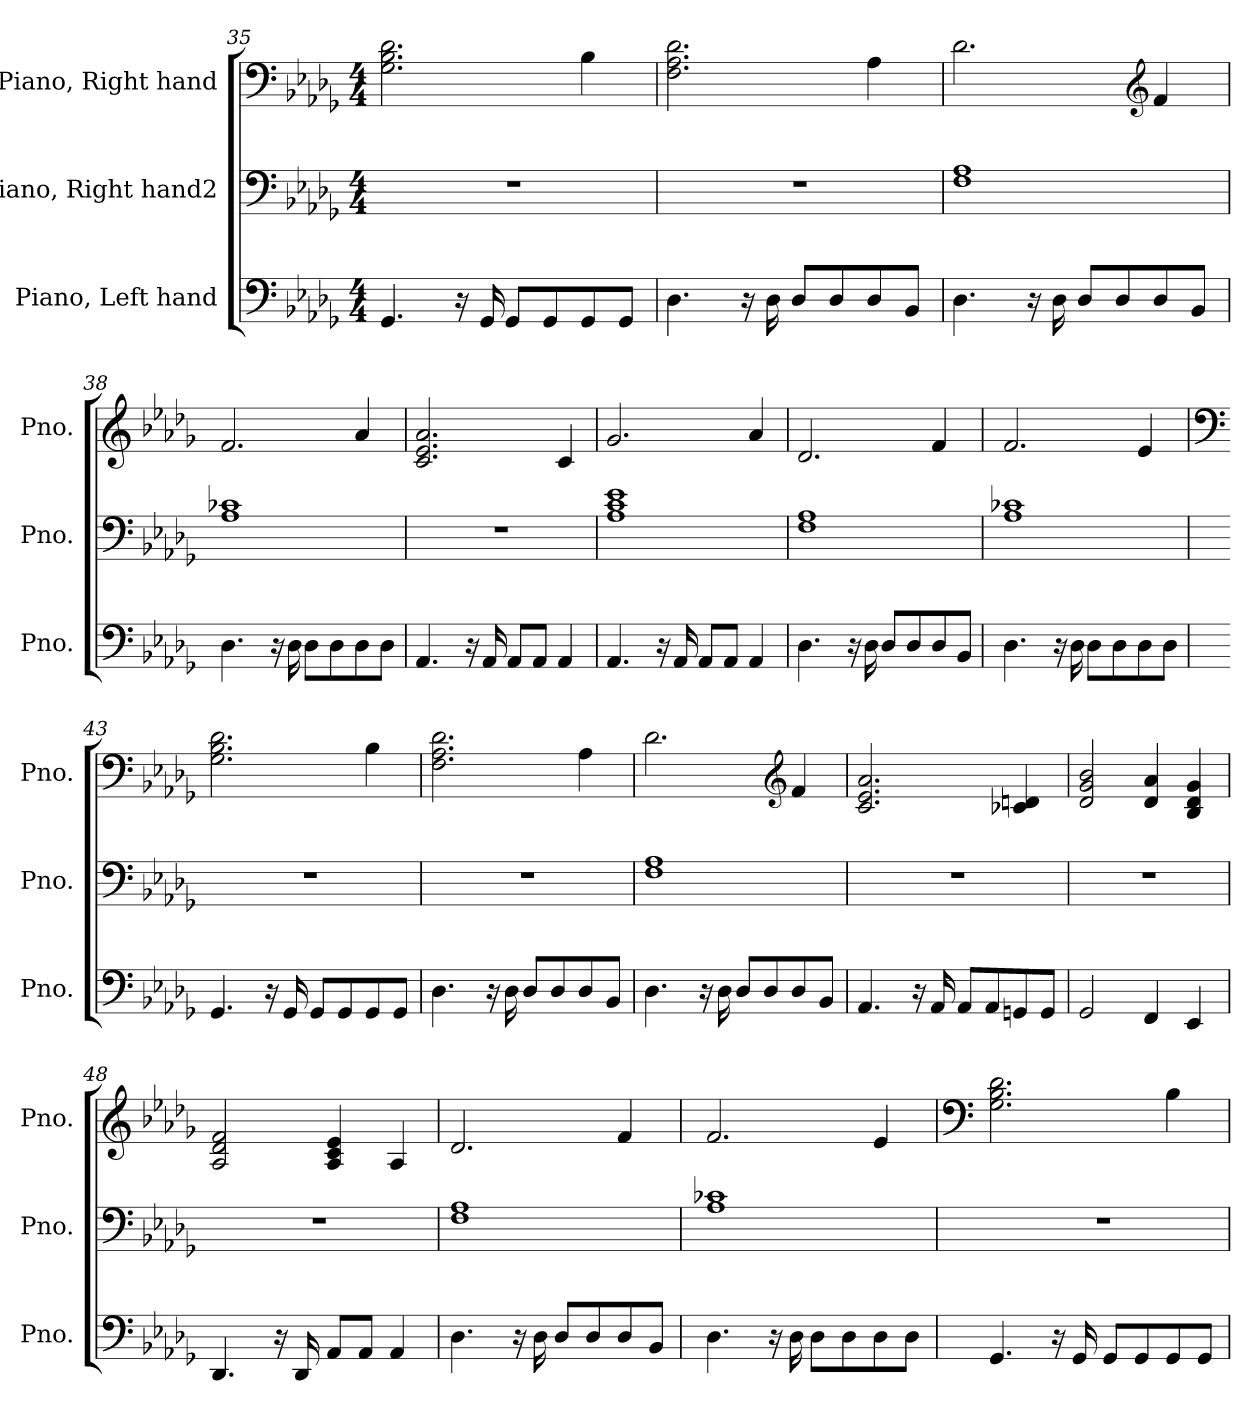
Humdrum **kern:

**kern	**kern	**kern
*part3	*part2	*part1
*staff3	*staff2	*staff1
*I"Piano, Left hand	*I"Piano, Right hand2	*I"Piano, Right hand
*I'Pno.	*I'Pno.	*I'Pno.
!!LO:LB:g=z
*clefF4	*clefF4	*clefF4
*k[b-e-a-d-g-]	*k[b-e-a-d-g-]	*k[b-e-a-d-g-]
*M4/4	*M4/4	*M4/4
=35	=35	=35
4.GG-/	1r	2.G-\ 2.B-\ 2.d-\
16r	.	.
16GG-/	.	.
8GG-/L	.	.
8GG-/	.	.
8GG-/	.	4B-\
8GG-/J	.	.
=36	=36	=36
4.D-\	1r	2.F\ 2.A-\ 2.d-\
16r	.	.
16D-\	.	.
8D-/L	.	.
8D-/	.	.
8D-/	.	4A-\
8BB-/J	.	.
=37	=37	=37
4.D-\	1F 1A-	2.d-\
16r	.	.
16D-\	.	.
8D-/L	.	.
8D-/	.	.
*	*	*clefG2
8D-/	.	4f/
8BB-/J	.	.
=38	=38	=38
4.D-\	1A- 1c-X	2.f/
16r	.	.
16D-\	.	.
8D-\L	.	.
8D-\	.	.
8D-\	.	4a-/
8D-\J	.	.
=39	=39	=39
4.AA-/	1r	2.c/ 2.e-/ 2.a-/
16r	.	.
16AA-/	.	.
8AA-/L	.	.
8AA-/J	.	.
4AA-/	.	4c/
!!LO:LB:g=z
=40	=40	=40
4.AA-/	1A- 1c 1e-	2.g-/
16r	.	.
16AA-/	.	.
8AA-/L	.	.
8AA-/J	.	.
4AA-/	.	4a-/
=41	=41	=41
4.D-\	1F 1A-	2.d-/
16r	.	.
16D-\	.	.
8D-/L	.	.
8D-/	.	.
8D-/	.	4f/
8BB-/J	.	.
=42	=42	=42
4.D-\	1A- 1c-X	2.f/
16r	.	.
16D-\	.	.
8D-\L	.	.
8D-\	.	.
8D-\	.	4e-/
8D-\J	.	.
=43	=43	=43
*	*	*clefF4
4.GG-/	1r	2.G-\ 2.B-\ 2.d-\
16r	.	.
16GG-/	.	.
8GG-/L	.	.
8GG-/	.	.
8GG-/	.	4B-\
8GG-/J	.	.
=44	=44	=44
4.D-\	1r	2.F\ 2.A-\ 2.d-\
16r	.	.
16D-\	.	.
8D-/L	.	.
8D-/	.	.
8D-/	.	4A-\
8BB-/J	.	.
!!LO:PB:g=z
=45	=45	=45
4.D-\	1F 1A-	2.d-\
16r	.	.
16D-\	.	.
8D-/L	.	.
8D-/	.	.
*	*	*clefG2
8D-/	.	4f/
8BB-/J	.	.
=46	=46	=46
4.AA-/	1r	2.c/ 2.e-/ 2.a-/
16r	.	.
16AA-/	.	.
8AA-/L	.	.
8AA-/	.	.
8GGn/	.	4c-X/ 4dn/
8GG/J	.	.
=47	=47	=47
2GG-/	1r	2d-/ 2g-/ 2b-/
4FF/	.	4d-/ 4a-/
4EE-/	.	4B-/ 4d-/ 4g-/
=48	=48	=48
4.DD-/	1r	2A-/ 2d-/ 2f/
16r	.	.
16DD-/	.	.
8AA-/L	.	4A-/ 4c/ 4e-/
8AA-/J	.	.
4AA-/	.	4A-/
=49	=49	=49
4.D-\	1F 1A-	2.d-/
16r	.	.
16D-\	.	.
8D-/L	.	.
8D-/	.	.
8D-/	.	4f/
8BB-/J	.	.
!!LO:LB:g=z
=50	=50	=50
4.D-\	1A- 1c-X	2.f/
16r	.	.
16D-\	.	.
8D-\L	.	.
8D-\	.	.
8D-\	.	4e-/
8D-\J	.	.
=51	=51	=51
*	*	*clefF4
4.GG-/	1r	2.G-\ 2.B-\ 2.d-\
16r	.	.
16GG-/	.	.
8GG-/L	.	.
8GG-/	.	.
8GG-/	.	4B-\
8GG-/J	.	.
=	=	=
*-	*-	*-
